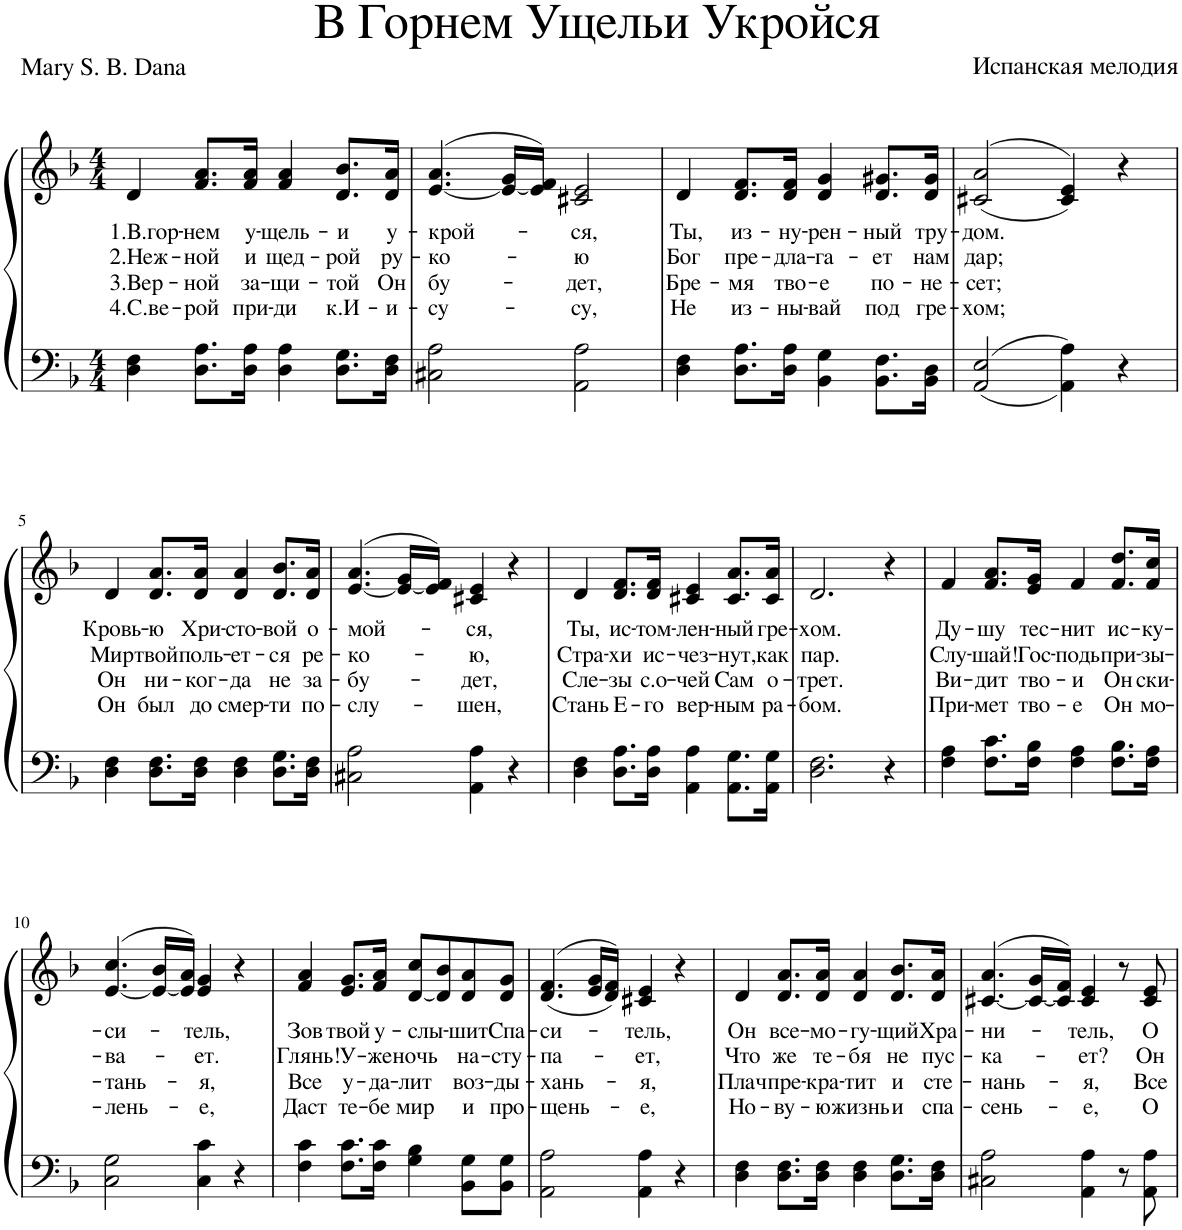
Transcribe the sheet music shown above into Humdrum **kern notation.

**kern	**kern	**text	**text	**text	**text
*part1	*part1	*part1	*part1	*part1	*part1
*staff2	*staff1	*staff1	*staff1	*staff1	*staff1
*I"Piano	*	*	*	*	*
*I'Pno.	*	*	*	*	*
*clefF4	*clefG2	*	*	*	*
*k[b-]	*k[b-]	*	*	*	*
*M4/4	*M4/4	*	*	*	*
=1	=1	=1	=1	=1	=1
!	!	!LO:LY:b	!LO:LY:b	!LO:LY:b	!LO:LY:b
4D\ 4F\	4d/	1.В.гор-	2.Неж-	3.Вер-	4.С.ве-
!	!	!LO:LY:b	!LO:LY:b	!LO:LY:b	!LO:LY:b
8.D\ 8.A\L	8.f/ 8.a/L	-нем	-ной	-ной	-рой
!	!	!LO:LY:b	!LO:LY:b	!LO:LY:b	!LO:LY:b
16D\ 16A\Jk	16f/ 16a/Jk	у-	и	за-	при-
!	!	!LO:LY:b	!LO:LY:b	!LO:LY:b	!LO:LY:b
4D\ 4A\	4f/ 4a/	-щель-	щед-	-щи-	-ди
!	!	!LO:LY:b	!LO:LY:b	!LO:LY:b	!LO:LY:b
8.D\ 8.G\L	8.d/ 8.b-/L	-и	-рой	-той	к.И-
!	!	!LO:LY:b	!LO:LY:b	!LO:LY:b	!LO:LY:b
16D\ 16F\Jk	16d/ 16a/Jk	у-	ру-	Он	-и-
=2	=2	=2	=2	=2	=2
!	!	!LO:LY:b	!LO:LY:b	!LO:LY:b	!LO:LY:b
2C#X\ 2A\	(>[4.e/ 4.a/	-крой-	-ко-	бу-	-су-
.	16e/_ 16g/LL	.	.	.	.
.	16e/] 16f/JJ)	.	.	.	.
!	!	!LO:LY:b	!LO:LY:b	!LO:LY:b	!LO:LY:b
2AA\ 2A\	2c#X/ 2e/	-ся,	-ю	-дет,	-су,
=3	=3	=3	=3	=3	=3
!	!	!LO:LY:b	!LO:LY:b	!LO:LY:b	!LO:LY:b
4D\ 4F\	4d/	Ты,	Бог	Бре-	Не
!	!	!LO:LY:b	!LO:LY:b	!LO:LY:b	!LO:LY:b
8.D\ 8.A\L	8.d/ 8.f/L	из-	пре-	-мя	из-
!	!	!LO:LY:b	!LO:LY:b	!LO:LY:b	!LO:LY:b
16D\ 16A\Jk	16d/ 16f/Jk	-ну-	-дла-	тво-	-ны-
!	!	!LO:LY:b	!LO:LY:b	!LO:LY:b	!LO:LY:b
4BB-\ 4G\	4d/ 4g/	-рен-	-га-	-е	-вай
!	!	!LO:LY:b	!LO:LY:b	!LO:LY:b	!LO:LY:b
8.BB-\ 8.F\L	8.d/ 8.g#X/L	-ный	-ет	по-	под
!	!	!LO:LY:b	!LO:LY:b	!LO:LY:b	!LO:LY:b
16BB-\ 16D\Jk	16d/ 16g#/Jk	тру-	нам	-не-	гре-
=4	=4	=4	=4	=4	=4
!	!	!LO:LY:b	!LO:LY:b	!LO:LY:b	!LO:LY:b
2AA/ 2E/	(>(2c#X/ 2a/	-дом.	дар;	-сет;	-хом;
4AA\ 4A\	4c#/ 4e/))	.	.	.	.
4r	4r	.	.	.	.
!!LO:LB:g=z
=5	=5	=5	=5	=5	=5
!	!	!LO:LY:b	!LO:LY:b	!LO:LY:b	!LO:LY:b
4D\ 4F\	4d/	Кровь-	Мир	Он	Он
!	!	!LO:LY:b	!LO:LY:b	!LO:LY:b	!LO:LY:b
8.D\ 8.F\L	8.d/ 8.a/L	-ю	твой	ни-	был
!	!	!LO:LY:b	!LO:LY:b	!LO:LY:b	!LO:LY:b
16D\ 16F\Jk	16d/ 16a/Jk	Хри-	поль-	-ког-	до
!	!	!LO:LY:b	!LO:LY:b	!LO:LY:b	!LO:LY:b
4D\ 4F\	4d/ 4a/	-сто-	-ет-	-да	смер-
!	!	!LO:LY:b	!LO:LY:b	!LO:LY:b	!LO:LY:b
8.D\ 8.G\L	8.d/ 8.b-/L	-вой	-ся	не	-ти
!	!	!LO:LY:b	!LO:LY:b	!LO:LY:b	!LO:LY:b
16D\ 16F\Jk	16d/ 16a/Jk	о-	ре-	за-	по-
=6	=6	=6	=6	=6	=6
!	!	!LO:LY:b	!LO:LY:b	!LO:LY:b	!LO:LY:b
2C#X\ 2A\	(>[4.e/ 4.a/	-мой-	-ко-	-бу-	-слу-
.	16e/_ 16g/LL	.	.	.	.
.	16e/] 16f/JJ)	.	.	.	.
!	!	!LO:LY:b	!LO:LY:b	!LO:LY:b	!LO:LY:b
4AA\ 4A\	4c#X/ 4e/	-ся,	-ю,	-дет,	-шен,
4r	4r	.	.	.	.
=7	=7	=7	=7	=7	=7
!	!	!LO:LY:b	!LO:LY:b	!LO:LY:b	!LO:LY:b
4D\ 4F\	4d/	Ты,	Стра-	Сле-	Стань
!	!	!LO:LY:b	!LO:LY:b	!LO:LY:b	!LO:LY:b
8.D\ 8.A\L	8.d/ 8.f/L	ис-	-хи	-зы	Е-
!	!	!LO:LY:b	!LO:LY:b	!LO:LY:b	!LO:LY:b
16D\ 16A\Jk	16d/ 16f/Jk	-том-	ис-	с.о-	-го
!	!	!LO:LY:b	!LO:LY:b	!LO:LY:b	!LO:LY:b
4AA\ 4A\	4c#X/ 4e/	-лен-	-чез-	-чей	вер-
!	!	!LO:LY:b	!LO:LY:b	!LO:LY:b	!LO:LY:b
8.AA\ 8.G\L	8.c#/ 8.a/L	-ный	-нут,	Сам	-ным
!	!	!LO:LY:b	!LO:LY:b	!LO:LY:b	!LO:LY:b
16AA\ 16G\Jk	16c#/ 16a/Jk	гре-	как	о-	ра-
=8	=8	=8	=8	=8	=8
!	!	!LO:LY:b	!LO:LY:b	!LO:LY:b	!LO:LY:b
2.D\ 2.F\	2.d/	-хом.	пар.	-трет.	-бом.
4r	4r	.	.	.	.
=9	=9	=9	=9	=9	=9
!	!	!LO:LY:b	!LO:LY:b	!LO:LY:b	!LO:LY:b
4F\ 4A\	4f/	Ду-	Слу-	Ви-	При-
!	!	!LO:LY:b	!LO:LY:b	!LO:LY:b	!LO:LY:b
8.F\ 8.c\L	8.f/ 8.a/L	-шу	-шай!	-дит	-мет
!	!	!LO:LY:b	!LO:LY:b	!LO:LY:b	!LO:LY:b
16F\ 16B-\Jk	16e/ 16g/Jk	тес-	Гос-	тво-	тво-
!	!	!LO:LY:b	!LO:LY:b	!LO:LY:b	!LO:LY:b
4F\ 4A\	4f/	-нит	-подь	-и	-е
!	!	!LO:LY:b	!LO:LY:b	!LO:LY:b	!LO:LY:b
8.F\ 8.B-\L	8.f/ 8.dd/L	ис-	при-	Он	Он
!	!	!LO:LY:b	!LO:LY:b	!LO:LY:b	!LO:LY:b
16F\ 16A\Jk	16f/ 16cc/Jk	-ку-	-зы-	ски-	мо-
!!LO:LB:g=z
=10	=10	=10	=10	=10	=10
!	!	!LO:LY:b	!LO:LY:b	!LO:LY:b	!LO:LY:b
2C\ 2G\	(>[4.e/ 4.cc/	-си-	-ва-	-тань-	-лень-
.	16e/_ 16b-/LL	.	.	.	.
.	16e/] 16a/JJ)	.	.	.	.
!	!	!LO:LY:b	!LO:LY:b	!LO:LY:b	!LO:LY:b
4C\ 4c\	4e/ 4g/	-тель,	-ет.	-я,	-е,
4r	4r	.	.	.	.
=11	=11	=11	=11	=11	=11
!	!	!LO:LY:b	!LO:LY:b	!LO:LY:b	!LO:LY:b
4F\ 4c\	4f/ 4a/	Зов	Глянь!	Все	Даст
!	!	!LO:LY:b	!LO:LY:b	!LO:LY:b	!LO:LY:b
8.F\ 8.c\L	8.e/ 8.g/L	твой	У-	у-	те-
!	!	!LO:LY:b	!LO:LY:b	!LO:LY:b	!LO:LY:b
16F\ 16c\Jk	16f/ 16a/Jk	у-	-же	-да-	-бе
!	!	!LO:LY:b	!LO:LY:b	!LO:LY:b	!LO:LY:b
4G\ 4B-\	[8d/ 8cc/L	-слы-	ночь	-лит	мир
.	8d/] 8b-/	.	.	.	.
!	!	!LO:LY:b	!LO:LY:b	!LO:LY:b	!LO:LY:b
8BB-\ 8G\L	8d/ 8a/	-шит	на-	воз-	и
!	!	!LO:LY:b	!LO:LY:b	!LO:LY:b	!LO:LY:b
8BB-\ 8G\J	8d/ 8g/J	Спа-	-сту-	-ды-	про-
=12	=12	=12	=12	=12	=12
!	!	!LO:LY:b	!LO:LY:b	!LO:LY:b	!LO:LY:b
2AA\ 2A\	((>4.d/ 4.f/	-си-	-па-	-хань-	-щень-
.	16e/ 16g/LL	.	.	.	.
.	16d/ 16f/JJ))	.	.	.	.
!	!	!LO:LY:b	!LO:LY:b	!LO:LY:b	!LO:LY:b
4AA\ 4A\	4c#X/ 4e/	-тель,	-ет,	-я,	-е,
4r	4r	.	.	.	.
=13	=13	=13	=13	=13	=13
!	!	!LO:LY:b	!LO:LY:b	!LO:LY:b	!LO:LY:b
4D\ 4F\	4d/	Он	Что	Плач	Но-
!	!	!LO:LY:b	!LO:LY:b	!LO:LY:b	!LO:LY:b
8.D\ 8.F\L	8.d/ 8.a/L	все-	же	пре-	-ву-
!	!	!LO:LY:b	!LO:LY:b	!LO:LY:b	!LO:LY:b
16D\ 16F\Jk	16d/ 16a/Jk	-мо-	те-	-кра-	-ю
!	!	!LO:LY:b	!LO:LY:b	!LO:LY:b	!LO:LY:b
4D\ 4F\	4d/ 4a/	-гу-	-бя	-тит	жизнь
!	!	!LO:LY:b	!LO:LY:b	!LO:LY:b	!LO:LY:b
8.D\ 8.G\L	8.d/ 8.b-/L	-щий	не	и	и
!	!	!LO:LY:b	!LO:LY:b	!LO:LY:b	!LO:LY:b
16D\ 16F\Jk	16d/ 16a/Jk	Хра-	пус-	сте-	спа-
=14	=14	=14	=14	=14	=14
!	!	!LO:LY:b	!LO:LY:b	!LO:LY:b	!LO:LY:b
2C#X\ 2A\	(>[4.c#X/ 4.a/	-ни-	-ка-	-нань-	-сень-
.	16c#/_ 16g/LL	.	.	.	.
.	16c#/] 16f/JJ)	.	.	.	.
!	!	!LO:LY:b	!LO:LY:b	!LO:LY:b	!LO:LY:b
4AA\ 4A\	4c#/ 4e/	-тель,	-ет?	-я,	-е,
8r	8r	.	.	.	.
!	!	!LO:LY:b	!LO:LY:b	!LO:LY:b	!LO:LY:b
8AA\ 8A\	8c#/ 8e/	О	Он	Все	О
=	=	=	=	=	=
*-	*-	*-	*-	*-	*-
